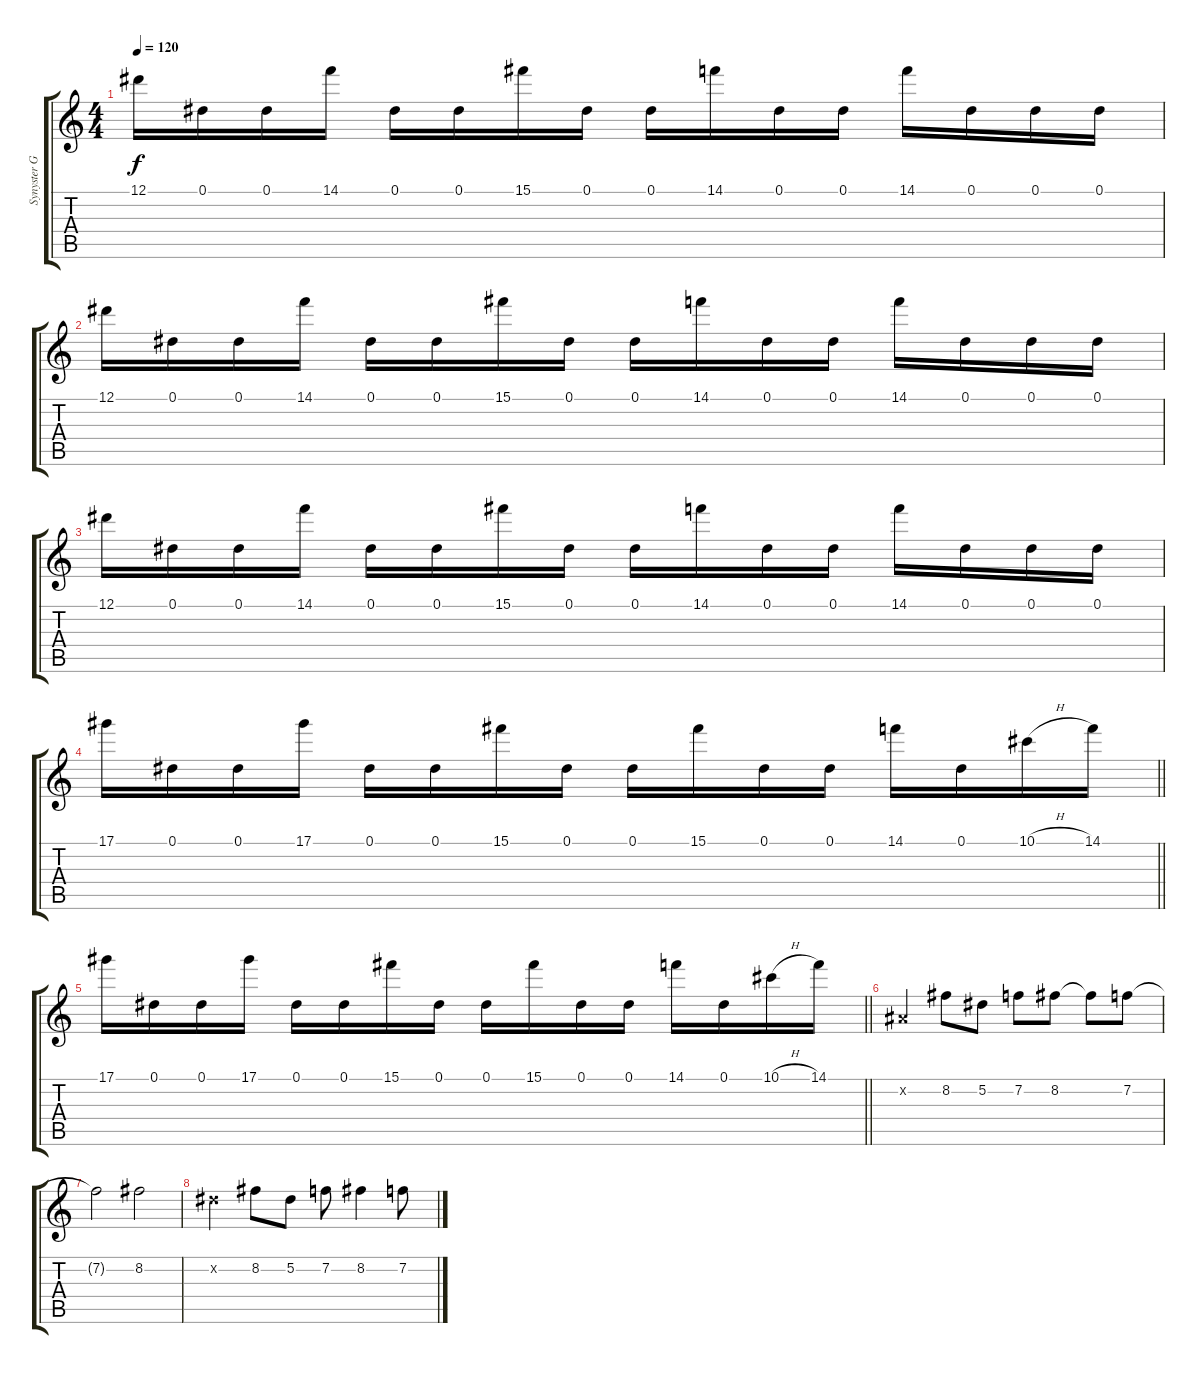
\track ("Synyster Gates" "Synyster G") {instrument distortionguitar}
\staff {score tabs}
\tuning (Eb4 Bb3 Gb3 Db3 Ab2 Db2) {hide}
\ts (4 4)
\tempo 120
\clef g2
\ks c
12.1.16{dy f} 0.1.16 0.1.16 14.1.16 0.1.16 0.1.16 15.1.16 0.1.16 0.1.16 14.1.16 0.1.16 0.1.16 14.1.16 0.1.16 0.1.16 0.1.16 |
12.1.16 0.1.16 0.1.16 14.1.16 0.1.16 0.1.16 15.1.16 0.1.16 0.1.16 14.1.16 0.1.16 0.1.16 14.1.16 0.1.16 0.1.16 0.1.16 |
12.1.16 0.1.16 0.1.16 14.1.16 0.1.16 0.1.16 15.1.16 0.1.16 0.1.16 14.1.16 0.1.16 0.1.16 14.1.16 0.1.16 0.1.16 0.1.16 |
\barLineRight lightlight
17.1.16 0.1.16 0.1.16 17.1.16 0.1.16 0.1.16 15.1.16 0.1.16 0.1.16 15.1.16 0.1.16 0.1.16 14.1.16 0.1.16 10.1{h}.16 14.1.16 |
\barLineRight lightlight
17.1.16 0.1.16 0.1.16 17.1.16 0.1.16 0.1.16 15.1.16 0.1.16 0.1.16 15.1.16 0.1.16 0.1.16 14.1.16 0.1.16 10.1{h}.16 14.1.16 |
0.2{x}.4 8.2.8 5.2.8 7.2.8 8.2.8 8.2{t}.8 7.2.8 |
7.2{t}.2 8.2.2 |
5.2{x}.4 8.2.8 5.2.8 7.2.8 8.2.4 7.2.8
